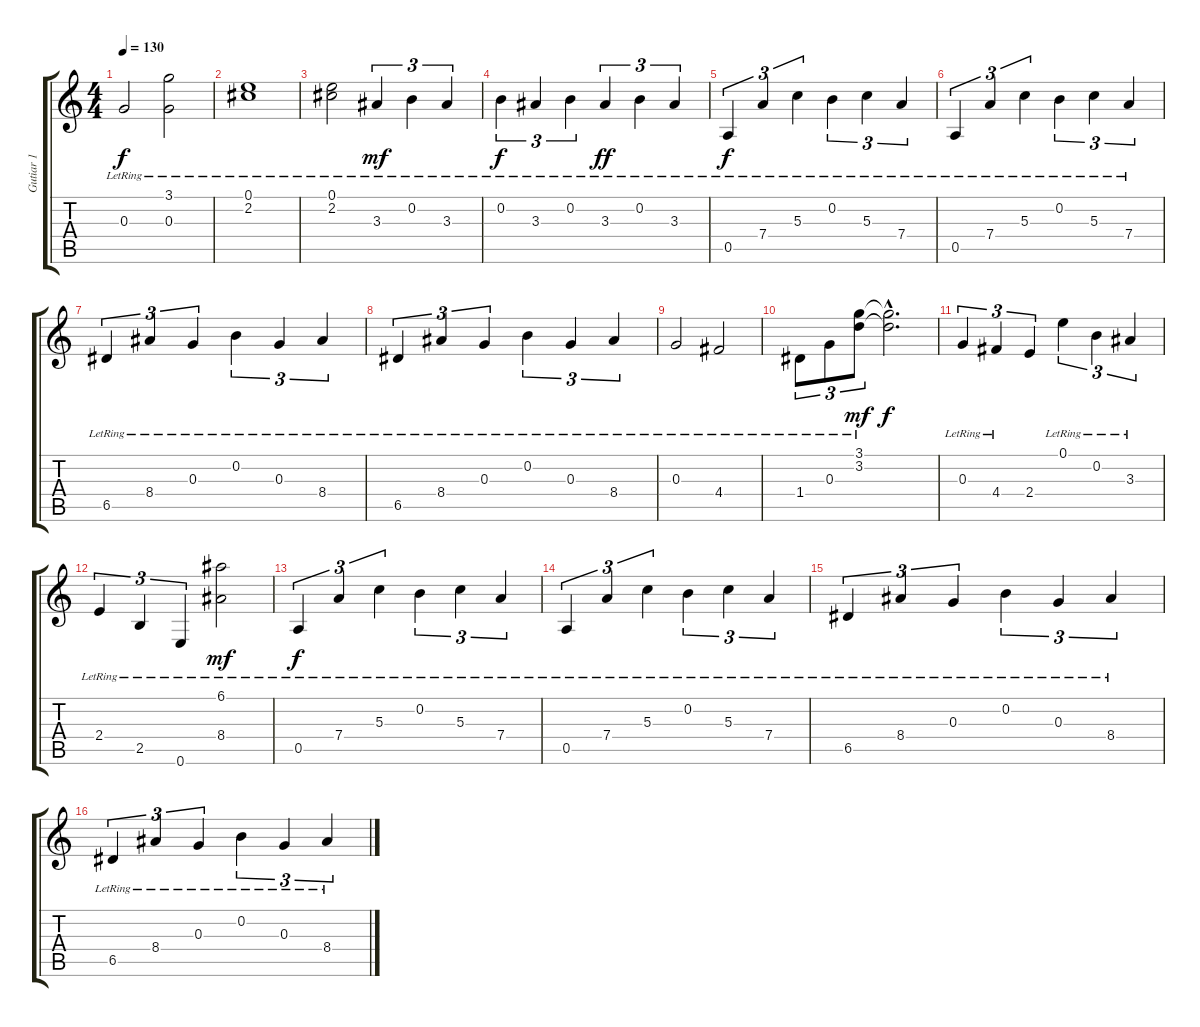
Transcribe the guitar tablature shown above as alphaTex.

\track ("Gutiar 1" "Gutiar 1") {instrument electricguitarclean}
\staff {score tabs}
\tuning (E4 B3 G3 D3 A2 E2) {hide}
\ts (4 4)
\tempo 130
\clef g2
\ks c
0.3{lr}.2{dy f} (3.1{lr} 0.3{lr}).2 |
(0.1{lr} 2.2{lr}).1 |
(0.1{lr} 2.2{lr}).2 3.3{lr}.4{tu (3 2) dy mf} 0.2{lr}.4{tu (3 2)} 3.3{lr}.4{tu (3 2)} |
0.2{lr}.4{tu (3 2) dy f} 3.3{lr}.4{tu (3 2)} 0.2{lr}.4{tu (3 2)} 3.3{lr}.4{tu (3 2) dy ff} 0.2{lr}.4{tu (3 2)} 3.3{lr}.4{tu (3 2)} |
0.5{lr}.4{tu (3 2) dy f} 7.4{lr}.4{tu (3 2)} 5.3{lr}.4{tu (3 2)} 0.2{lr}.4{tu (3 2)} 5.3{lr}.4{tu (3 2)} 7.4{lr}.4{tu (3 2)} |
0.5{lr}.4{tu (3 2)} 7.4{lr}.4{tu (3 2)} 5.3{lr}.4{tu (3 2)} 0.2{lr}.4{tu (3 2)} 5.3{lr}.4{tu (3 2)} 7.4{lr}.4{tu (3 2)} |
6.5{lr}.4{tu (3 2)} 8.4{lr}.4{tu (3 2)} 0.3{lr}.4{tu (3 2)} 0.2{lr}.4{tu (3 2)} 0.3{lr}.4{tu (3 2)} 8.4{lr}.4{tu (3 2)} |
6.5{lr}.4{tu (3 2)} 8.4{lr}.4{tu (3 2)} 0.3{lr}.4{tu (3 2)} 0.2{lr}.4{tu (3 2)} 0.3{lr}.4{tu (3 2)} 8.4{lr}.4{tu (3 2)} |
0.3{lr}.2 4.4{lr}.2 |
1.4{lr}.8{tu (3 2)} 0.3{lr}.8{tu (3 2)} (3.1{lr} 3.2{lr}).8{tu (3 2) dy mf} (3.1{hac t} 3.2{hac t}).2{d dy f} |
0.3{lr}.4{tu (3 2)} 4.4{lr}.4{tu (3 2)} 2.4.4{tu (3 2)} 0.1{lr}.4{tu (3 2)} 0.2{lr}.4{tu (3 2)} 3.3{lr}.4{tu (3 2)} |
2.4{lr}.4{tu (3 2)} 2.5{lr}.4{tu (3 2)} 0.6{lr}.4{tu (3 2)} (6.1{lr} 8.4{lr}).2{dy mf} |
0.5{lr}.4{tu (3 2) dy f} 7.4{lr}.4{tu (3 2)} 5.3{lr}.4{tu (3 2)} 0.2{lr}.4{tu (3 2)} 5.3{lr}.4{tu (3 2)} 7.4{lr}.4{tu (3 2)} |
0.5{lr}.4{tu (3 2)} 7.4{lr}.4{tu (3 2)} 5.3{lr}.4{tu (3 2)} 0.2{lr}.4{tu (3 2)} 5.3{lr}.4{tu (3 2)} 7.4{lr}.4{tu (3 2)} |
6.5{lr}.4{tu (3 2)} 8.4{lr}.4{tu (3 2)} 0.3{lr}.4{tu (3 2)} 0.2{lr}.4{tu (3 2)} 0.3{lr}.4{tu (3 2)} 8.4{lr}.4{tu (3 2)} |
6.5{lr}.4{tu (3 2)} 8.4{lr}.4{tu (3 2)} 0.3{lr}.4{tu (3 2)} 0.2{lr}.4{tu (3 2)} 0.3{lr}.4{tu (3 2)} 8.4{lr}.4{tu (3 2)}
